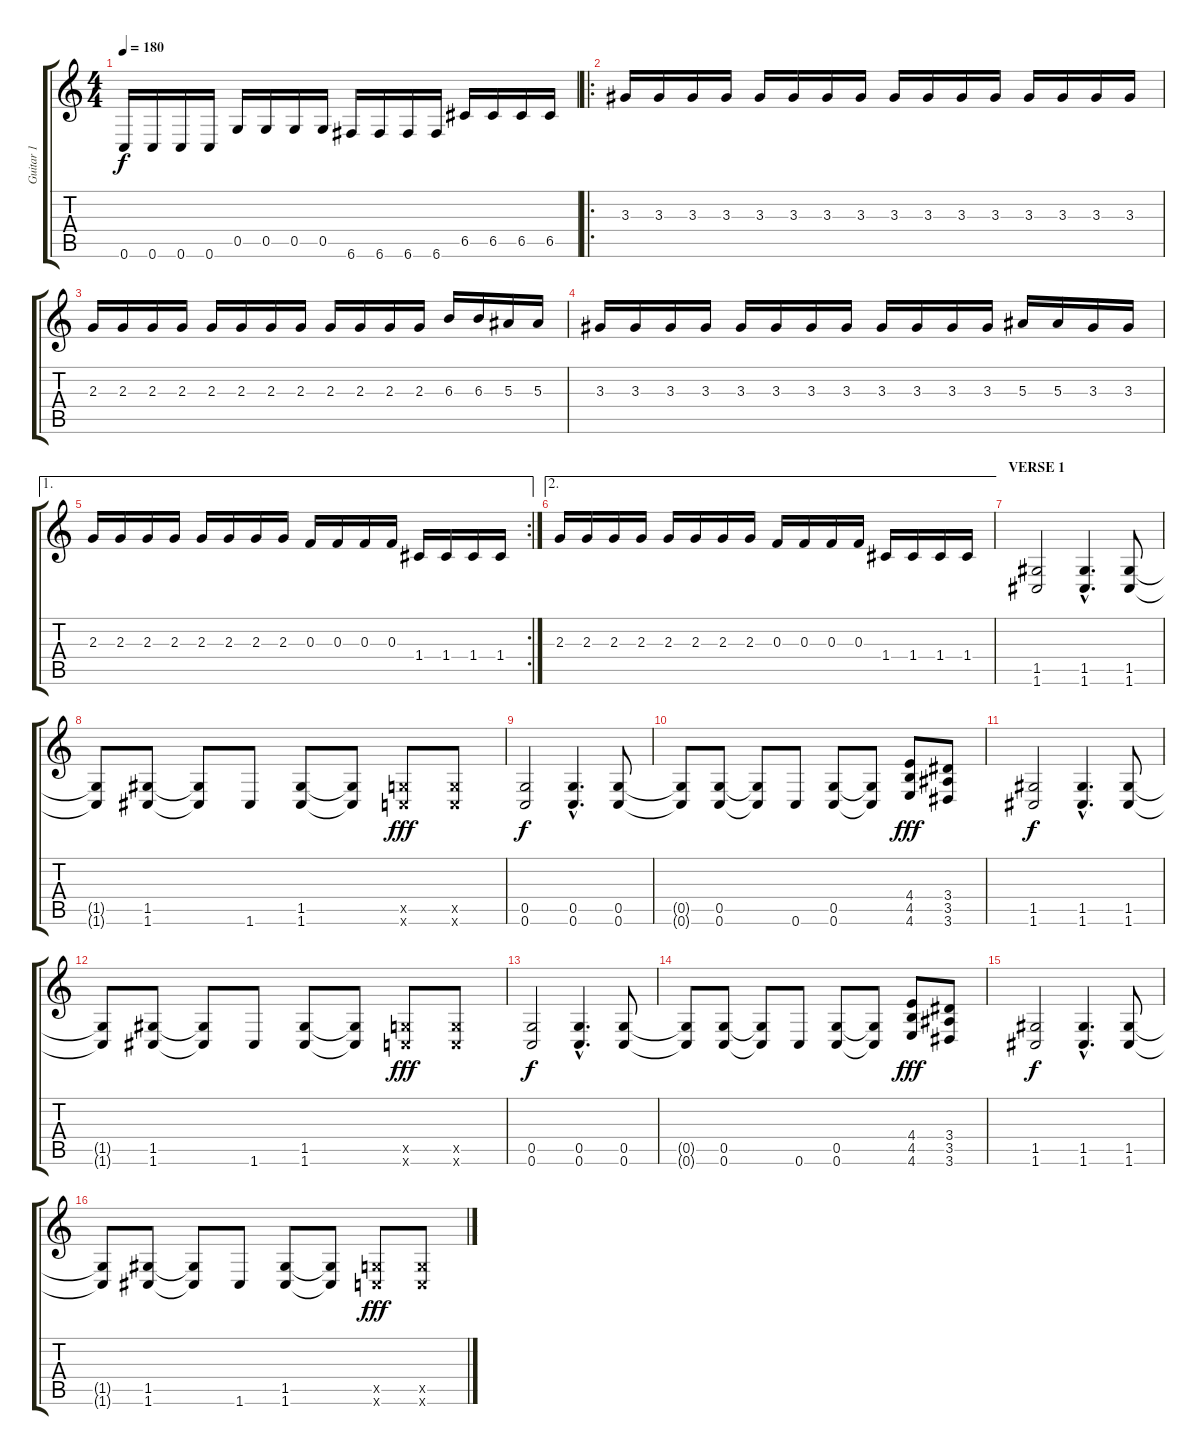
\track ("Guitar 1" "Guitar 1") {instrument distortionguitar}
\staff {score tabs}
\tuning (D4 A3 F3 C3 G2 C2) {hide}
\ts (4 4)
\tempo 180
\clef g2
\ks c
0.6.16{dy f} 0.6.16 0.6.16 0.6.16 0.5.16 0.5.16 0.5.16 0.5.16 6.6.16 6.6.16 6.6.16 6.6.16 6.5.16 6.5.16 6.5.16 6.5.16 |
\ro
3.3.16{instrument overdrivenguitar} 3.3.16 3.3.16 3.3.16 3.3.16 3.3.16 3.3.16 3.3.16 3.3.16 3.3.16 3.3.16 3.3.16 3.3.16 3.3.16 3.3.16 3.3.16 |
2.3.16 2.3.16 2.3.16 2.3.16 2.3.16 2.3.16 2.3.16 2.3.16 2.3.16 2.3.16 2.3.16 2.3.16 6.3.16 6.3.16 5.3.16 5.3.16 |
3.3.16 3.3.16 3.3.16 3.3.16 3.3.16 3.3.16 3.3.16 3.3.16 3.3.16 3.3.16 3.3.16 3.3.16 5.3.16 5.3.16 3.3.16 3.3.16 |
\ae 1
\rc 2
2.3.16 2.3.16 2.3.16 2.3.16 2.3.16 2.3.16 2.3.16 2.3.16 0.3.16 0.3.16 0.3.16 0.3.16 1.4.16 1.4.16 1.4.16 1.4.16 |
\ae 2
2.3.16 2.3.16 2.3.16 2.3.16 2.3.16 2.3.16 2.3.16 2.3.16 0.3.16 0.3.16 0.3.16 0.3.16 1.4.16 1.4.16 1.4.16 1.4.16 |
\section ("" "VERSE 1")
(1.5 1.6).2{instrument distortionguitar} (1.5{hac} 1.6{hac}).4{d} (1.5 1.6).8 |
(1.5{t} 1.6{t}).8 (1.5 1.6).8 (1.5{t} 1.6{t}).8 1.6.8 (1.5 1.6).8 (1.5{t} 1.6{t}).8 (0.5{x} 0.6{x}).8{dy fff} (0.5{x} 0.6{x}).8 |
(0.5 0.6).2{dy f} (0.5{hac} 0.6{hac}).4{d} (0.5 0.6).8 |
(0.5{t} 0.6{t}).8 (0.5 0.6).8 (0.5{t} 0.6{t}).8 0.6.8 (0.5 0.6).8 (0.5{t} 0.6{t}).8 (4.4 4.5 4.6).8{dy fff} (3.4 3.5 3.6).8 |
(1.5 1.6).2{dy f} (1.5{hac} 1.6{hac}).4{d} (1.5 1.6).8 |
(1.5{t} 1.6{t}).8 (1.5 1.6).8 (1.5{t} 1.6{t}).8 1.6.8 (1.5 1.6).8 (1.5{t} 1.6{t}).8 (0.5{x} 0.6{x}).8{dy fff} (0.5{x} 0.6{x}).8 |
(0.5 0.6).2{dy f} (0.5{hac} 0.6{hac}).4{d} (0.5 0.6).8 |
(0.5{t} 0.6{t}).8 (0.5 0.6).8 (0.5{t} 0.6{t}).8 0.6.8 (0.5 0.6).8 (0.5{t} 0.6{t}).8 (4.4 4.5 4.6).8{dy fff} (3.4 3.5 3.6).8 |
(1.5 1.6).2{dy f} (1.5{hac} 1.6{hac}).4{d} (1.5 1.6).8 |
(1.5{t} 1.6{t}).8 (1.5 1.6).8 (1.5{t} 1.6{t}).8 1.6.8 (1.5 1.6).8 (1.5{t} 1.6{t}).8 (0.5{x} 0.6{x}).8{dy fff} (0.5{x} 0.6{x}).8
